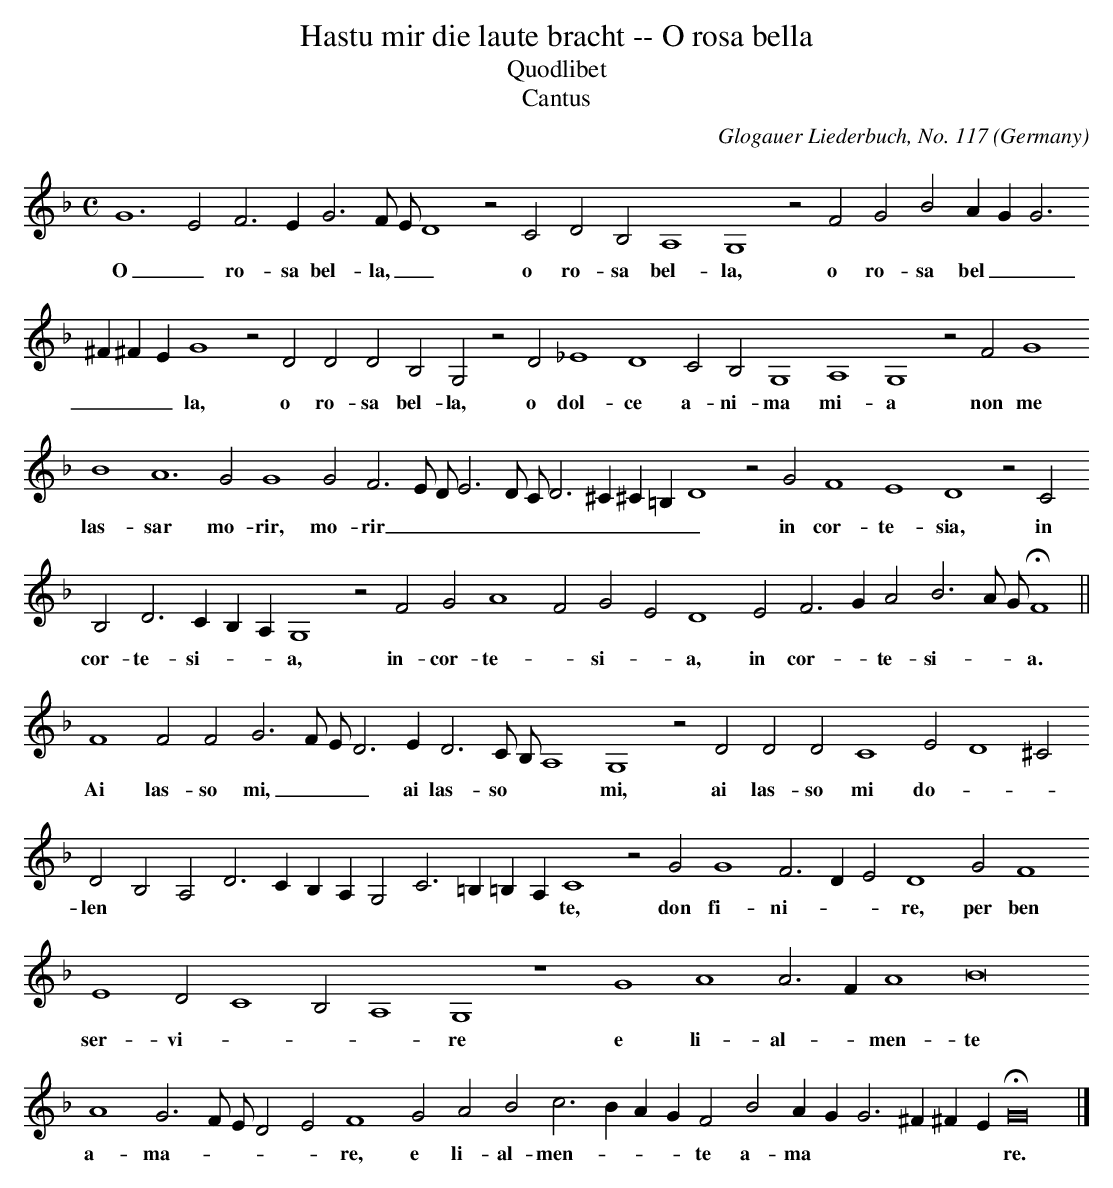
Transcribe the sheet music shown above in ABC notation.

X:1
T:Hastu mir die laute bracht -- O rosa bella
T:Quodlibet
T:Cantus
C:Glogauer Liederbuch, No. 117
O:Germany
M:C
L:1/2
K:F
G3 E F > E G3/2 F// E// D2 z C D B, A,2 G,2 z F G B A/ G/ G3/2
w:O _ ro- sa bel- la, _ _ o ro- sa bel- la, o ro- sa bel _ _
^F/ ^F/ E/ G2 z D D D B, G, z D _E2 D2 C B, G,2 A,2 G,2 z F G2
w: _ _ _ la, o ro- sa bel- la, o dol- ce a- ni- ma mi- a non me
B2 A3 G G2 G F3/2 E// D// E3/2 D// C// D > ^C ^C/ =B,/ D2 z G F2 E2 D2 z C
w:las- sar mo- rir, mo- rir _ _ _ _ _ _ _ _ _ _ in cor- te- sia, in
B, D > C B,/ A,/ G,2 z F G A2 F G E D2 E F > G A B3/2 A// G// HF2 ||
w:cor- te- si- * * a, in- cor- te- * si- * a, in cor- * te- si- * * a.
F2 F F G3/2 F// E// D > E D3/2 C// B,// A,2 G,2 z D D D C2 E D2 ^C
w:Ai las- so mi, _ _ _ ai las- so * * mi, ai las- so mi do- * *
D B, A, D > C B,/ A,/ G, C > =B, =B,/ A,/ C2 z G G2 F > D E D2 G F2
w:len * * * * * * * * * * * te, don fi- ni- * * re, per ben
E2 D C2 B, A,2 G,2 z2 G2 A2 A > F A2 B4
w:ser- vi- * * * re e li- al- *  men- te
A2 G3/2 F// E// D E F2 G A B c > B A/ G/ F B A/ G/ G > ^F ^F/ E/ HG4 |]
w:a- ma- * * * * re, e li- al- men- * * * te a- ma * * * * * re.
